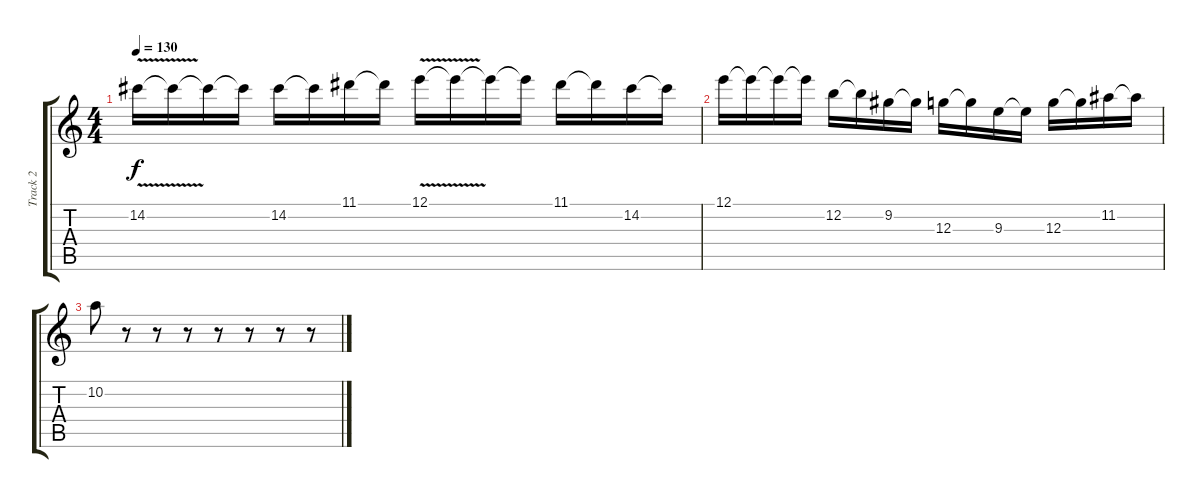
\track ("Track 2" "Track 2") {instrument contrabass bank 2}
\staff {score tabs}
\tuning (E4 B3 G3 D3 A2 E2) {hide}
\ts (4 4)
\tempo 130
\clef g2
\ks c
14.2{v}.16{dy f} 14.2{t}.16 14.2{t}.16 14.2{t}.16 14.2.16 14.2{t}.16 11.1.16 11.1{t}.16 12.1{v}.16 12.1{t}.16 12.1{t}.16 12.1{t}.16 11.1.16 11.1{t}.16 14.2.16 14.2{t}.16 |
12.1.16 12.1{t}.16 12.1{t}.16 12.1{t}.16 12.2.16 12.2{t}.16 9.2.16 9.2{t}.16 12.3.16 12.3{t}.16 9.3.16 9.3{t}.16 12.3.16 12.3{t}.16 11.2.16 11.2{t}.16 |
10.2.8 r.8 r.8 r.8 r.8 r.8 r.8 r.8
